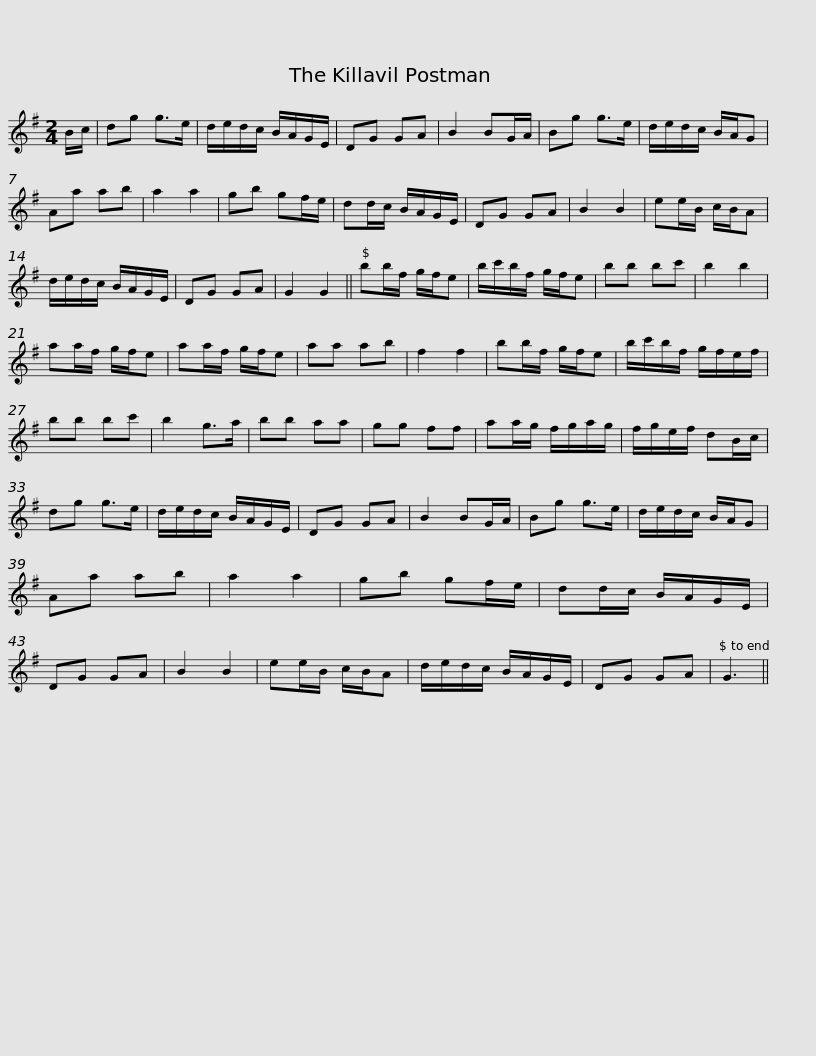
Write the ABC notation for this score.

X:1
L:1/8
M:2/4
I:linebreak $
K:G
V:1 treble
V:1
 B/c/ | dg g>e | d/e/d/c/ B/A/G/E/ | DG GA | B2 BG/A/ | %5
 Bg g>e | d/e/d/c/ B/A/G | Aa ab | a2 a2 |$ gb gf/e/ | %10
 dd/c/ B/A/G/E/ | DG GA | B2 B2 | ee/B/ c/B/A | d/e/d/c/ B/A/G/E/ | %15
 DG GA | G2 G2 || bb/f/ g/f/e |$ b/c'/b/f/ g/f/e | bb bc' | %20
 b2 b2 | aa/f/ g/f/e | aa/f/ g/f/e | aa ab | f2 f2 | %25
 bb/f/ g/f/e |$ b/c'/b/f/ g/f/e/f/ | bb bc' | b2 g>a | bb aa | %30
 gg ff | aa/g/ f/g/a/g/ | f/g/e/f/ dB/c/ | dg g>e |$ d/e/d/c/ B/A/G/E/ | %35
 DG GA | B2 BG/A/ | Bg g>e | d/e/d/c/ B/A/G | Aa ab | %40
 a2 a2 | gb gf/e/ | dd/c/ B/A/G/E/ |$ DG GA | B2 B2 | %45
 ee/B/ c/B/A | d/e/d/c/ B/A/G/E/ | DG GA | G3 || %49
